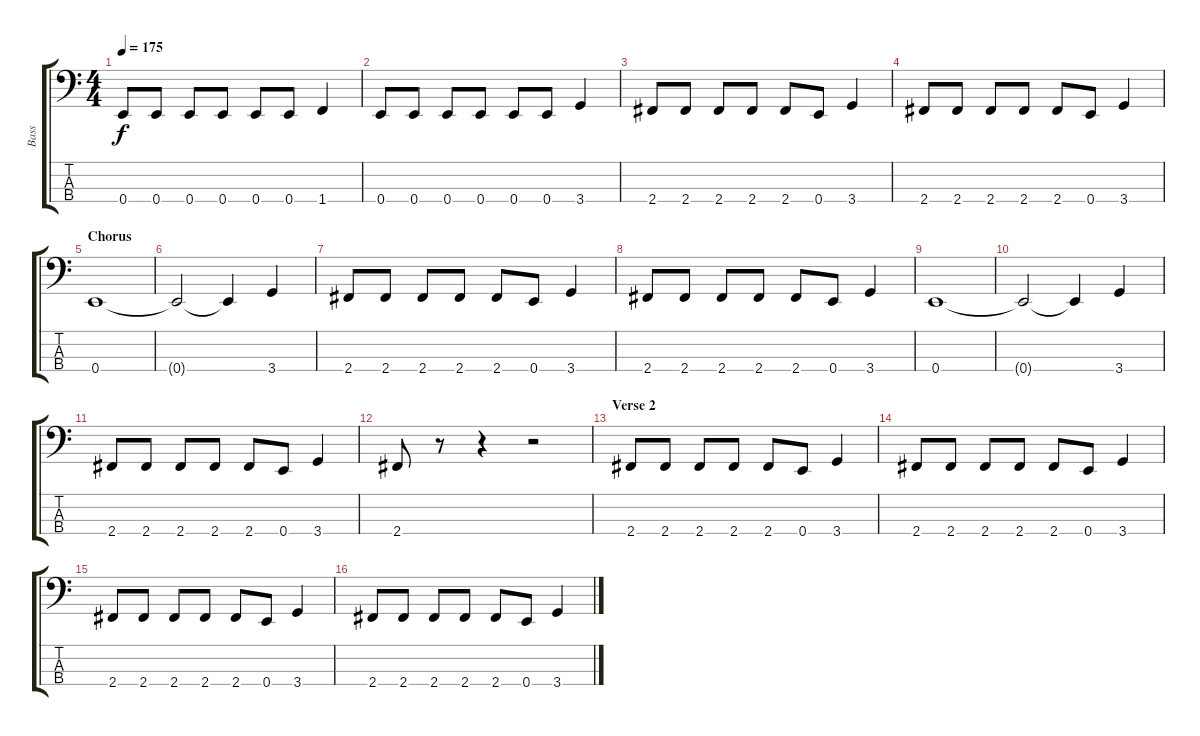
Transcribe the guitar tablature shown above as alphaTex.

\track ("Bass" "Bass") {instrument electricbassfinger}
\staff {score tabs}
\tuning (G2 D2 A1 E1) {hide}
\ts (4 4)
\tempo 175
\clef f4
\ks c
0.4.8{dy f} 0.4.8 0.4.8 0.4.8 0.4.8 0.4.8 1.4.4 |
0.4.8 0.4.8 0.4.8 0.4.8 0.4.8 0.4.8 3.4.4 |
2.4.8 2.4.8 2.4.8 2.4.8 2.4.8 0.4.8 3.4.4 |
2.4.8 2.4.8 2.4.8 2.4.8 2.4.8 0.4.8 3.4.4 |
\section ("" "Chorus")
0.4.1 |
0.4{t}.2 0.4{t}.4 3.4.4 |
2.4.8 2.4.8 2.4.8 2.4.8 2.4.8 0.4.8 3.4.4 |
2.4.8 2.4.8 2.4.8 2.4.8 2.4.8 0.4.8 3.4.4 |
0.4.1 |
0.4{t}.2 0.4{t}.4 3.4.4 |
2.4.8 2.4.8 2.4.8 2.4.8 2.4.8 0.4.8 3.4.4 |
2.4.8 r.8 r.4 r.2 |
\section ("" "Verse 2")
2.4.8 2.4.8 2.4.8 2.4.8 2.4.8 0.4.8 3.4.4 |
2.4.8 2.4.8 2.4.8 2.4.8 2.4.8 0.4.8 3.4.4 |
2.4.8 2.4.8 2.4.8 2.4.8 2.4.8 0.4.8 3.4.4 |
2.4.8 2.4.8 2.4.8 2.4.8 2.4.8 0.4.8 3.4.4
